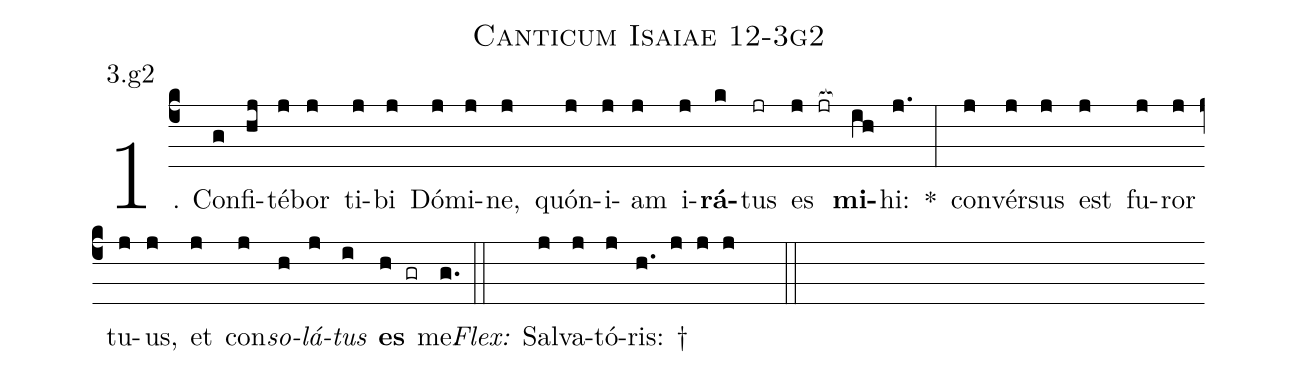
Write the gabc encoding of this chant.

name: Canticum Isaiae 12-3g2;
annotation: 3.g2;
%%
(c4)1. Con(g)fi(hj)té(j)bor(j) ti(j)bi(j) Dó(j)mi(j)ne,(j) quón(j)i(j)am(j) i(j)<b>rá</b>(k)tus(jr) es(j jr[ocb:1{]) <b>mi</b>(ih[ocb:0}])hi:(j.) *(:) con(j)vér(j)sus(j) est(j) fu(j)ror(j) tu(j)us,(j) et(j) con(j)<i>so</i>(h)<i>lá</i>(j)<i>tus</i>(i) <b>es</b>(h gr) me.(g.) (::)
<i>Flex:</i>()  Sal(j)va(j)tó(j)ris: †(h. j j j  ::)
